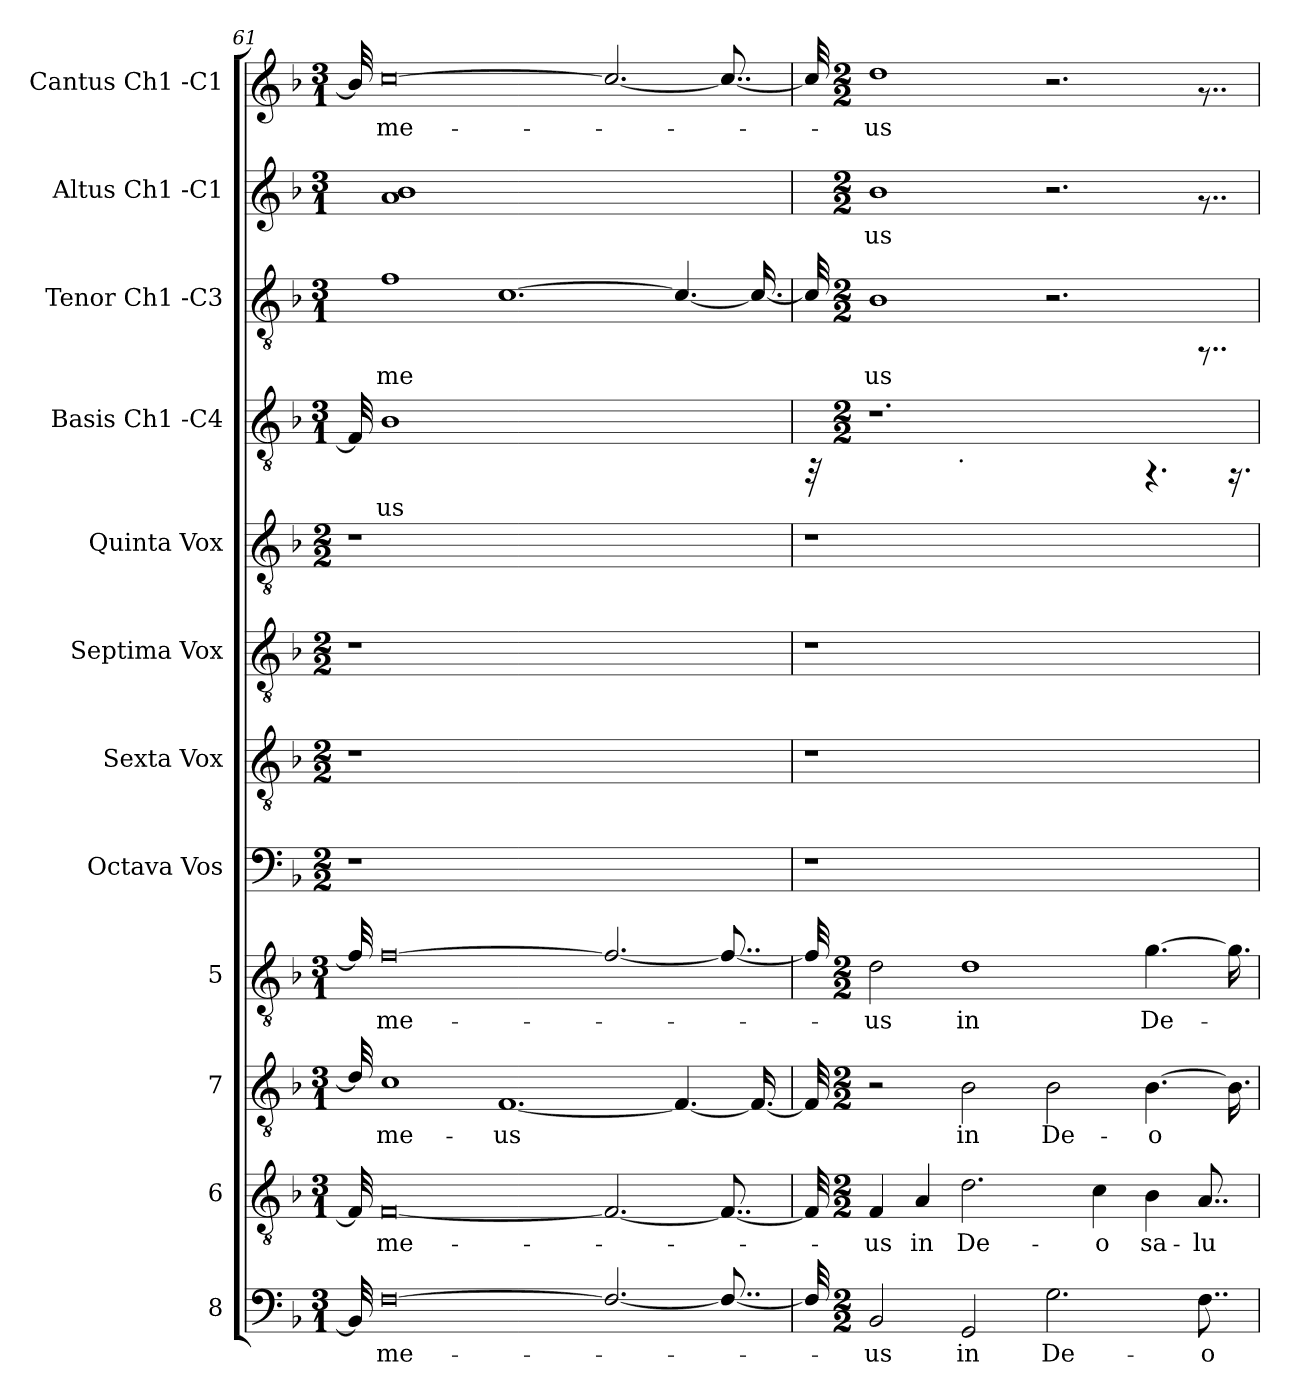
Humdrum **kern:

**kern	**text	**kern	**text	**kern	**text	**kern	**text	**kern	**kern	**kern	**kern	**kern	**text	**kern	**text	**kern	**text	**kern	**text
*part12	*part12	*part11	*part11	*part10	*part10	*part9	*part9	*part8	*part7	*part6	*part5	*part4	*part4	*part3	*part3	*part2	*part2	*part1	*part1
*staff12	*staff12	*staff11	*staff11	*staff10	*staff10	*staff9	*staff9	*staff8	*staff7	*staff6	*staff5	*staff4	*staff4	*staff3	*staff3	*staff2	*staff2	*staff1	*staff1
*I"8	*	*I"6	*	*I"7	*	*I"5	*	*I"Octava  Vos	*I"Sexta  Vox	*I"Septima  Vox	*I"Quinta  Vox	*I"Basis  Ch1 -C4	*	*I"Tenor  Ch1 -C3	*	*I"Altus  Ch1 -C1	*	*I"Cantus  Ch1 -C1	*
*	*	*	*	*	*	*	*	*	*	*	*	*I'B	*	*I'T	*	*I'A	*	*I'C	*
!!LO:PB:g=z
*clefF4	*	*clefGv2	*	*clefGv2	*	*clefGv2	*	*clefF4	*clefGv2	*clefGv2	*clefGv2	*clefGv2	*	*clefGv2	*	*clefG2	*	*clefG2	*
*k[b-]	*	*k[b-]	*	*k[b-]	*	*k[b-]	*	*k[b-]	*k[b-]	*k[b-]	*k[b-]	*k[b-]	*	*k[b-]	*	*k[b-]	*	*k[b-]	*
*F:	*	*F:	*	*F:	*	*F:	*	*F:	*F:	*F:	*F:	*F:	*	*F:	*	*F:	*	*F:	*
*M3/1	*	*M3/1	*	*M3/1	*	*M3/1	*	*M2/2	*M2/2	*M2/2	*M2/2	*M3/1	*	*M3/1	*	*M3/1	*	*M3/1	*
=61	=61	=61	=61	=61	=61	=61	=61	=61	=61	=61	=61	=61	=61	=61	=61	=61	=61	=61	=61
32BB-/]	.	32F/]	.	32d/]	.	32f/]	.	1r	1r	1r	1r	32F/]	.	32ryy	.	32ryy	.	32b-/]	.
!	!LO:LY:b:cj	!	!LO:LY:b:cj	!	!LO:LY:b:cj	!	!LO:LY:b:cj	!	!	!	!	!	!LO:LY:b:cj	!	!LO:LY:b:cj	!	!LO:LY:b:cj	!	!LO:LY:b:cj
[<0F	me-	[<0F	me-	1c	me-	[<0f	me-	.	.	.	.	1B-	-us	1f	-me-	1b- 1a	--	[<0cc	me-
.	.	.	.	.	.	.	.	0ryy	0ryy	0ryy	0ryy	.	.	.	.	.	.	.	.
!	!	!	!	!	!LO:LY:b:cj	!	!	!	!	!	!	!	!	!	!LO:LY:b:cj	!	!	!	!
.	.	.	.	[<1.F	-us	.	.	.	.	.	.	1ryy	.	[<1.c	--	1ryy	.	.	.
2.F/_<	.	2.F/_<	.	.	.	2.f/_<	.	.	.	.	.	32%31ryy	.	.	.	32%31ryy	.	2.cc/_<	.
.	.	.	.	4.F/_<	.	.	.	.	.	.	.	.	.	4.c/_<	.	.	.	.	.
8..F/_<	.	8..F/_<	.	.	.	8..f/_<	.	.	.	.	.	.	.	.	.	.	.	8..cc/_<	.
.	.	.	.	16.F/_<	.	.	.	.	.	.	.	.	.	16.c/_<	.	.	.	.	.
=62	=62	=62	=62	=62	=62	=62	=62	=62	=62	=62	=62	=62	=62	=62	=62	=62	=62	=62	=62
*	*	*	*	*	*	*	*	*	*	*	*	*^	*	*	*	*	*	*	*
32F/]	.	32F/]	.	32F/]	.	32f/]	.	1r	1r	1r	1r	32rFF	1ryy	.	32c/]	.	32ryy	.	32cc/]	.
*M2/2	*	*M2/2	*	*M2/2	*	*M2/2	*	*	*	*	*	*M2/2	*	*	*M2/2	*	*M2/2	*	*M2/2	*
*met(c|)	*	*met(c|)	*	*met(c|)	*	*met(c|)	*	*	*	*	*	*met(c|)	*	*	*met(c|)	*	*met(c|)	*	*met(c|)	*
!	!LO:LY:b:cj	!	!LO:LY:b:cj	!	!	!	!LO:LY:b:cj	!	!	!	!	!	!	!	!	!LO:LY:b:cj	!	!LO:LY:b:cj	!	!LO:LY:b:cj
2BB-/	-us	4F/	-us	2r	.	2d\	-us	.	.	.	.	1.r	.	.	1B-	-us	1b-	-us	1dd	-us
!	!	!	!LO:LY:b:cj	!	!	!	!	!	!	!	!	!	!	!	!	!	!	!	!	!
.	.	4A/	in	.	.	.	.	.	.	.	.	.	.	.	.	.	.	.	.	.
!	!LO:LY:b:cj	!	!LO:LY:b:cj	!	!LO:LY:b:cj	!	!LO:LY:b:cj	!	!	!	!	!	!	!	!	!	!	!	!	!
2GG/	in	2.d\	De-	2B-\	in	1d	in	.	.	.	.	.	.	.	.	.	.	.	.	.
.	.	.	.	.	.	.	.	1ryy	1ryy	1ryy	1ryy	.	64ryy	.	.	.	.	.	.	.
!	!	!	!	!	!	!	!	!	!	!	!	!	!LO:TX:b:t=.	!	!	!	!	!	!	!
.	.	.	.	.	.	.	.	.	.	.	.	.	2ryy	.	.	.	.	.	.	.
!	!LO:LY:b:cj	!	!	!	!LO:LY:b:cj	!	!	!	!	!	!	!	!	!	!	!	!	!	!	!
2.G\	De-	.	.	2B-\	De-	.	.	.	.	.	.	.	.	.	2.r	.	2.r	.	2.r	.
!	!	!	!LO:LY:b:cj	!	!	!	!	!	!	!	!	!	!	!	!	!	!	!	!	!
.	.	4c\	-o	.	.	.	.	.	.	.	.	.	.	.	.	.	.	.	.	.
.	.	.	.	.	.	.	.	.	.	.	.	.	4ryy	.	.	.	.	.	.	.
!	!	!	!LO:LY:b:cj	!	!LO:LY:b:cj	!	!LO:LY:b:cj	!	!	!	!	!	!	!	!	!	!	!	!	!
.	.	4B-\	sa-	[>4.B-\	-o	[>4.g\	De-	.	.	.	.	4.rFF	.	.	.	.	.	.	.	.
.	.	.	.	.	.	.	.	.	.	.	.	.	8...ryy	.	.	.	.	.	.	.
!	!LO:LY:b:cj	!	!LO:LY:b:cj	!	!	!	!	!	!	!	!	!	!	!	!	!	!	!	!	!
[>8..F\	-o	[<8..A/	-lu-	.	.	.	.	.	.	.	.	.	.	.	8..rFF	.	8..rf	.	8..rf	.
.	.	.	.	16.B-\_>	.	16.g\_>	.	.	.	.	.	16.rFF	.	.	.	.	.	.	.	.
*	*	*	*	*	*	*	*	*	*	*	*	*v	*v	*	*	*	*	*	*	*
=	=	=	=	=	=	=	=	=	=	=	=	=	=	=	=	=	=	=	=
*-	*-	*-	*-	*-	*-	*-	*-	*-	*-	*-	*-	*-	*-	*-	*-	*-	*-	*-	*-
